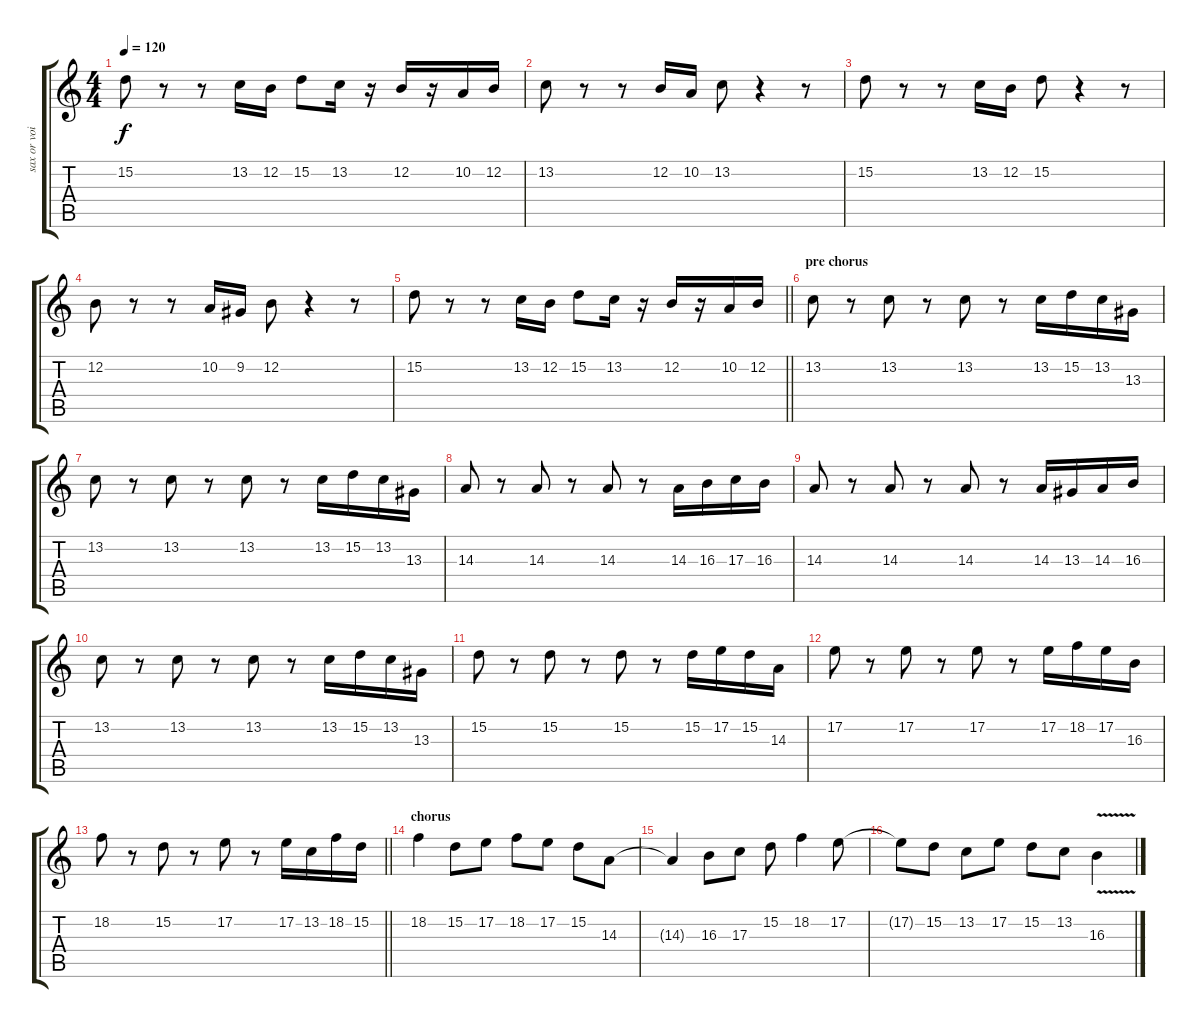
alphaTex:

\track ("sax or voice" "sax or voi") {instrument baritonesax}
\staff {score tabs}
\tuning (E4 B3 G3 D3 A2 E2) {hide}
\ts (4 4)
\tempo 120
\clef g2
\ks c
15.2.8{dy f} r.8 r.8 13.2.16 12.2.16 15.2.8 13.2.16 r.16 12.2.16 r.16 10.2.16 12.2.16 |
13.2.8 r.8 r.8 12.2.16 10.2.16 13.2.8 r.4 r.8 |
15.2.8 r.8 r.8 13.2.16 12.2.16 15.2.8 r.4 r.8 |
12.2.8 r.8 r.8 10.2.16 9.2.16 12.2.8 r.4 r.8 |
\barLineRight lightlight
15.2.8 r.8 r.8 13.2.16 12.2.16 15.2.8 13.2.16 r.16 12.2.16 r.16 10.2.16 12.2.16 |
\section ("" "pre chorus")
13.2.8 r.8 13.2.8 r.8 13.2.8 r.8 13.2.16 15.2.16 13.2.16 13.3.16 |
13.2.8 r.8 13.2.8 r.8 13.2.8 r.8 13.2.16 15.2.16 13.2.16 13.3.16 |
14.3.8 r.8 14.3.8 r.8 14.3.8 r.8 14.3.16 16.3.16 17.3.16 16.3.16 |
14.3.8 r.8 14.3.8 r.8 14.3.8 r.8 14.3.16 13.3.16 14.3.16 16.3.16 |
13.2.8 r.8 13.2.8 r.8 13.2.8 r.8 13.2.16 15.2.16 13.2.16 13.3.16 |
15.2.8 r.8 15.2.8 r.8 15.2.8 r.8 15.2.16 17.2.16 15.2.16 14.3.16 |
17.2.8 r.8 17.2.8 r.8 17.2.8 r.8 17.2.16 18.2.16 17.2.16 16.3.16 |
\barLineRight lightlight
18.2.8 r.8 15.2.8 r.8 17.2.8 r.8 17.2.16 13.2.16 18.2.16 15.2.16 |
\section ("" "chorus")
18.2.4 15.2.8 17.2.8 18.2.8 17.2.8 15.2.8 14.3.8 |
14.3{t}.4 16.3.8 17.3.8 15.2.8 18.2.4 17.2.8 |
17.2{t}.8 15.2.8 13.2.8 17.2.8 15.2.8 13.2.8 16.3{v}.4
